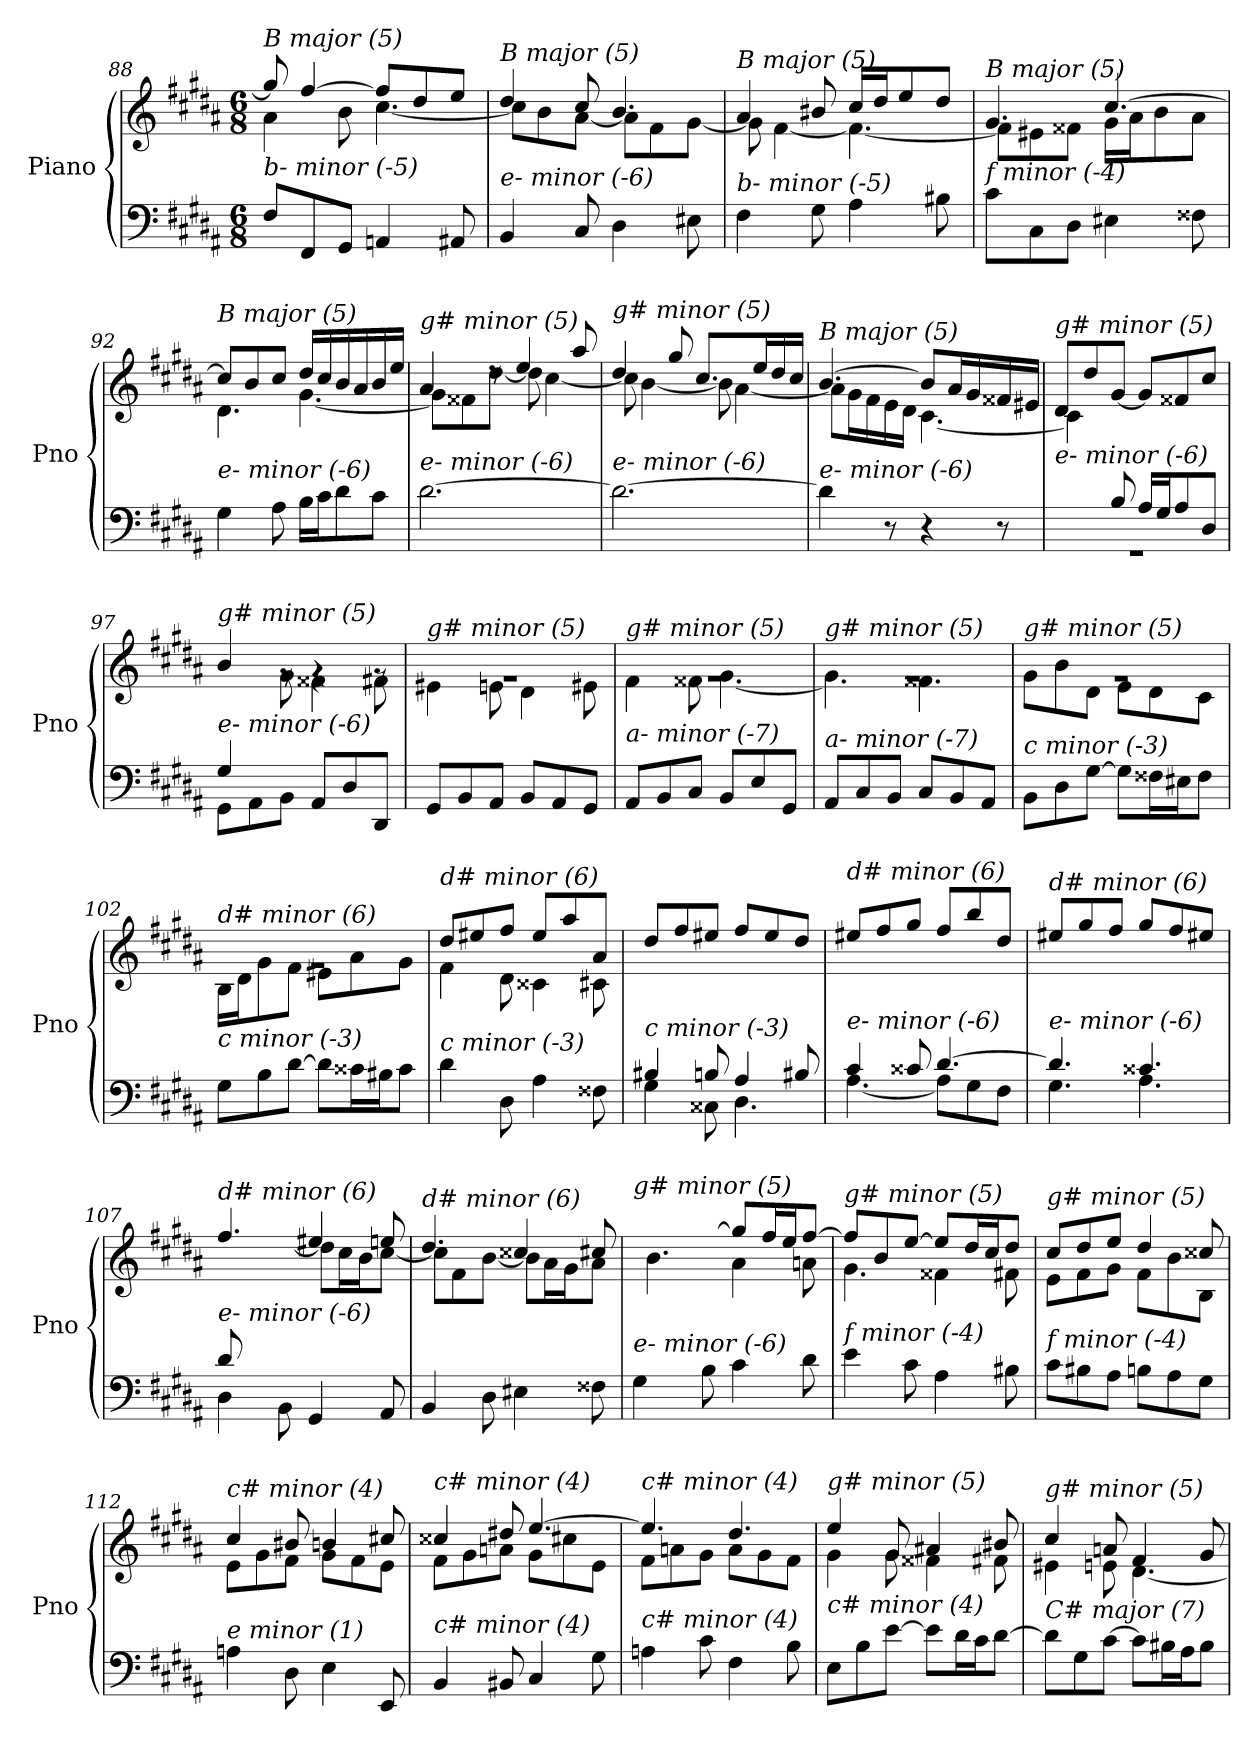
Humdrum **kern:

**kern	**kern
*part1	*part1
*staff2	*staff1
*I"Piano	*
*I'Pno	*
*clefF4	*clefG2
*k[f#c#g#d#a#]	*k[f#c#g#d#a#]
*M6/8	*M6/8
=88	=88
*	*^
!	!LO:TX:i:t=B major (5)	!
!LO:TX:i:t=b- minor (-5)	!	!
8F#/L	8gg#/]	4a#\
8FF#/	[4ff#/	.
8GG#/J	.	8b\
4AAn/	8ff#/L]	[4.cc#\
.	8dd#/	.
8AA#X/	8ee/J	.
=89	=89	=89
!	!LO:TX:i:t=B major (5)	!
!LO:TX:i:t=e- minor (-6)	!	!
4BB/	4dd#/	8cc#\L]
.	.	8b\
8C#/	8cc#/	[8a#\J
4D#\	4.b/	8a#\L]
.	.	8f#\
8E#X\	.	[8g#\J
=90	=90	=90
!	!LO:TX:i:t=B major (5)	!
!LO:TX:i:t=b- minor (-5)	!	!
4F#\	4a#/	8g#\]
.	.	[4f#\
8G#\	8b#X/	.
4A#\	16cc#/LL	4.f#\_
.	16dd#/J	.
.	8ee/	.
8B#X\	8dd#/J	.
!!LO:PB:g=z	!!
=91	=91	=91
!	!LO:TX:i:t=B major (5)	!
!LO:TX:i:t=f minor (-4)	!	!
8c#\L	4.g#/	8f#\L]
8C#\	.	8e#X\
8D#\J	.	8f##X\J
4E#X\	[4.cc#/	16g#\LL
.	.	16a#\J
.	.	8b\
8F##X\	.	8a#\J
=92	=92	=92
!	!LO:TX:i:t=B major (5)	!
!LO:TX:i:t=e- minor (-6)	!	!
4G#\	8cc#/L]	4.d#\
.	8b/	.
8A#\	8cc#/J	.
16B\LL	16dd#/LL	[4.g#\
16c#\J	16cc#/	.
8d#\	16b/	.
.	16a#/	.
8c#\J	16b/	.
.	16ee/JJ	.
=93	=93	=93
!	!LO:TX:i:t=g# minor (5)	!
!LO:TX:i:t=e- minor (-6)	!	!
[2.d#\	4a#/	8g#\L]
.	.	8f##X\
.	8rdd	[8dd#\J
.	4ee/	8dd#\]
.	.	[4cc#\
.	8aa#/	.
=94	=94	=94
!	!LO:TX:i:t=g# minor (5)	!
!LO:TX:i:t=e- minor (-6)	!	!
2.d#\_	4dd#/	8cc#\]
.	.	[4b\
.	8gg#/	.
.	8.cc#/L	8b\]
.	.	[4a#\
.	16ee/L	.
.	16dd#/	.
.	16cc#/JJ	.
!!LO:LB:g=z	!!
=95	=95	=95
!	!LO:TX:i:t=B major (5)	!
!LO:TX:i:t=e- minor (-6)	!	!
4d#\]	[4.b/	8a#\L]
.	.	16g#\L
.	.	16f#\
8r	.	16e\
.	.	16d#\JJ
4r	8b/L]	[4.c#\
.	16a#/L	.
.	16g#/	.
8r	16f##X/	.
.	16e#X/JJ	.
=96	=96	=96
*^	*	*
!	!	!LO:TX:i:t=g# minor (5)	!
!LO:TX:i:t=e- minor (-6)	!	!	!
4ryy	2.rGG	8d#/L	4c#\]
.	.	8dd#/	.
8B/	.	[8g#/J	2ryy
16A#/LL	.	8g#/L]	.
16G#/J	.	.	.
8A#/	.	8f##X/	.
8D#/J	.	8cc#/J	.
=97	=97	=97	=97
!	!	!LO:TX:i:t=g# minor (5)	!
!LO:TX:i:t=e- minor (-6)	!	!	!
4G#/	8GG#\L	4b/	4ryy
.	8AA#\	.	.
2ryy	8BB\J	8rg	8g#\
.	8AA#/L	4rg	4f##X\
.	8D#/	.	.
.	8DD#/J	8rg	8f#X\
=98	=98	=98	=98
!	!	!LO:TX:i:t=g# minor (5)	!
!LO:TX:i:t=e- minor (-6)	!	!	!
*v	*v	*	*
8GG#/L	2.rg	4e#X\
8BB/	.	.
8AA#/J	.	8en\
8BB/L	.	4d#\
8AA#/	.	.
8GG#/J	.	8e#X\
=99	=99	=99
!	!LO:TX:i:t=g# minor (5)	!
!LO:TX:i:t=a- minor (-7)	!	!
8AA#/L	2.rg	4f#\
8BB/	.	.
8C#/J	.	8f##X\
8BB/L	.	[4.g#\
8E/	.	.
8GG#/J	.	.
=100	=100	=100
!	!LO:TX:i:t=g# minor (5)	!
!LO:TX:i:t=a- minor (-7)	!	!
8AA#/L	2.rg	4.g#\]
8C#/	.	.
8BB/J	.	.
8C#/L	.	4.f##X\
8BB/	.	.
8AA#/J	.	.
!!LO:LB:g=z	!!
=101	=101	=101
!	!LO:TX:i:t=g# minor (5)	!
!LO:TX:i:t=c minor (-3)	!	!
8BB\L	2.rg	8g#\L
8D#\	.	8b\
[8G#\J	.	8d#\J
8G#\L]	.	8e\L
16F##X\L	.	8d#\
16E#X\J	.	.
8F##\J	.	8c#\J
=102	=102	=102
!	!LO:TX:i:t=d# minor (6)	!
!LO:TX:i:t=c minor (-3)	!	!
8G#\L	2.rg	16B\LL
.	.	16d#\J
8B\	.	8g#\
[8d#\J	.	8f#\J
8d#\L]	.	8e#X\L
16c##X\L	.	8a#\
16B#X\J	.	.
8c##\J	.	8g#\J
=103	=103	=103
!	!LO:TX:i:t=d# minor (6)	!
!LO:TX:i:t=c minor (-3)	!	!
4d#\	8dd#/L	4f#\
.	8ee#X/	.
8D#\	8ff#/J	8d#\
4A#\	8ee#/L	4c##X\
.	8aa#/	.
8F##X\	8a#/J	8c#X\
=104	=104	=104
*^	*	*
!	!	!LO:TX:i:t=d# minor (6)	!
!LO:TX:i:t=c minor (-3)	!	!	!
*	*	*v	*v
4B#X/	4G#\	8dd#/L
.	.	8ff#/
8Bn/	8C##X\	8ee#X/J
4A#/	4.D#\	8ff#/L
.	.	8ee#/
8B#X/	.	8dd#/J
=105	=105	=105
!	!	!LO:TX:i:t=d# minor (6)
!LO:TX:i:t=e- minor (-6)	!	!
4c#/	[4.A#\	8ee#X/L
.	.	8ff#/
8c##X/	.	8gg#/J
[4.d#/	8A#\L]	8ff#/L
.	8G#\	8bb/
.	8F#\J	8dd#/J
!!LO:LB:g=z
=106	=106	=106
!	!	!LO:TX:i:t=d# minor (6)
!LO:TX:i:t=e- minor (-6)	!	!
4.d#/]	4.G#\	8ee#X/L
.	.	8gg#/
.	.	8ff#/J
4.c##X/	4.A#\	8gg#/L
.	.	8ff#/
.	.	8ee#X/J
=107	=107	=107
*	*	*^
!	!	!LO:TX:i:t=d# minor (6)	!
!LO:TX:i:t=e- minor (-6)	!	!	!
8d#/L	4D#\	4.ff#/	8ryy
2ryy	.	.	8a#\
.	8BB\	.	[8dd#\J
.	4GG#/	4ee#X/	8dd#\L]
.	.	.	16cc#\L
.	.	.	16b\J
8ryy	8AA#/	8een/	[8cc#\J
=108	=108	=108	=108
!	!	!LO:TX:i:t=d# minor (6)	!
!LO:TX:i:t=c minor (-3)	!	!	!
*v	*v	*	*
4BB/	4.dd#/	8cc#\L]
.	.	8f#\
8D#\	.	[8b\J
4E#X\	4cc##X/	8b\L]
.	.	16a#\L
.	.	16g#\J
8F##X\	8cc#X/	8a#\J
=109	=109	=109
!	!LO:TX:i:t=g# minor (5)	!
!LO:TX:i:t=e- minor (-6)	!	!
4G#\	8b/Lyy	4.b\
.	8dd#/	.
8B\	[8gg#/J	.
4c#\	8gg#/L]	4a#\
.	16ff#/L	.
.	16ee/J	.
8d#\	[8ff#/J	8an\
=110	=110	=110
!	!LO:TX:i:t=g# minor (5)	!
!LO:TX:i:t=f minor (-4)	!	!
4e\	8ff#/L]	4.g#\
.	8b/	.
8c#\	[8ee/J	.
4A#\	8ee/L]	4f##X\
.	16dd#/L	.
.	16cc#/J	.
8B#X\	8dd#/J	8f#X\
!!LO:LB:g=z	!!
=111	=111	=111
!	!LO:TX:i:t=g# minor (5)	!
!LO:TX:i:t=f minor (-4)	!	!
8c#\L	8cc#/L	8e\L
8B#X\	8dd#/	8f#\
8A#\J	8ee/J	8g#\J
8Bn\L	4dd#/	8f#\L
8A#\	.	8b\
8G#\J	8cc##Xi/	8B\J
=112	=112	=112
!	!LO:TX:i:t=c# minor (4)	!
!LO:TX:i:t=e minor (1)	!	!
4An\	4cc#/	8e\L
.	.	8g#\
8D#\	8b#Xi/	8f#\J
4E\	4b/	8g#\L
.	.	8f#\
8EE/	8cc#X/	8e\J
=113	=113	=113
!	!LO:TX:i:t=c# minor (4)	!
!LO:TX:i:t=c# minor (4)	!	!
4BB/	4cc##Xi/	8f#\L
.	.	8g#\
8BB#X/	8dd#X/	8an\J
4C#/	[4.ee/	8g#\L
.	.	8cc#\
8G#\	.	8e\J
=114	=114	=114
!	!LO:TX:i:t=c# minor (4)	!
!LO:TX:i:t=c# minor (4)	!	!
4An\	4.ee/]	8f#\L
.	.	8an\
8c#\	.	8g#\J
4F#\	4.dd#/	8a\L
.	.	8g#\
8B\	.	8f#\J
=115	=115	=115
!	!LO:TX:i:t=g# minor (5)	!
!LO:TX:i:t=c# minor (4)	!	!
8E\L	4ee/	4g#\
8B\	.	.
[8e\J	8g#/	8g#\
8e\L]	4a#X/	4f##X\
16d#\L	.	.
16c#\J	.	.
[8d#\J	8b#X/	8f#X\
!!LO:LB:g=z	!!
=116	=116	=116
!	!LO:TX:i:t=g# minor (5)	!
!LO:TX:i:t=C# major (7)	!	!
8d#\L]	4cc#/	4e#X\
8G#\	.	.
[8c#\J	8an/	8en\
8c#\L]	4f#/	[4.d#\
16B#X\L	.	.
16A#\J	.	.
8B#\J	8g#/	.
*	*v	*v
=	=
*-	*-
